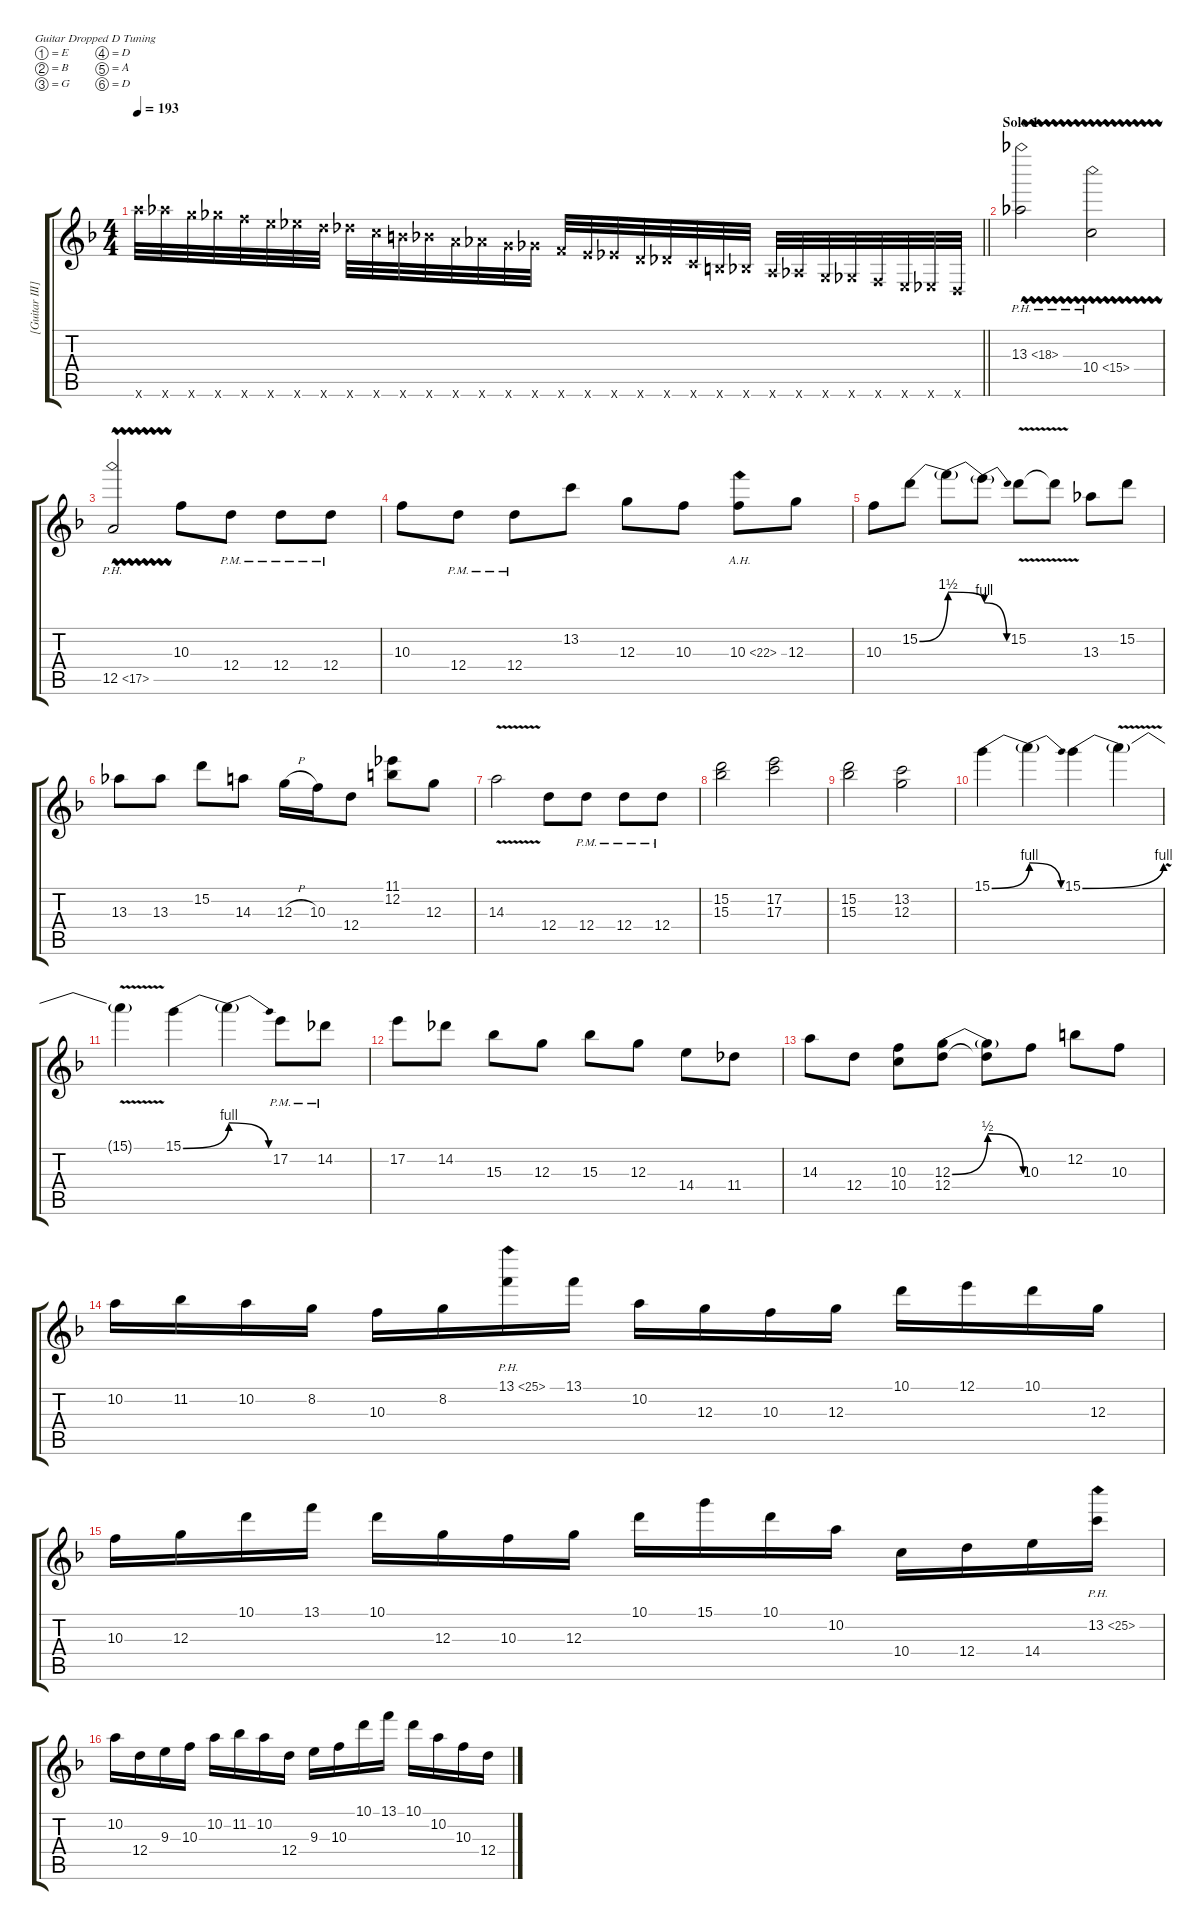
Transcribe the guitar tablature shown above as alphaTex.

\hideDynamics
\bracketExtendMode groupsimilarinstruments
\firstSystemTrackNameMode fullname
\otherSystemsTrackNameMode fullname
\otherSystemsTrackNameOrientation horizontal
\track ("[Guitar III]" "E-Gt") {instrument distortionguitar}
\staff {score tabs}
\tuning (E4 B3 G3 D3 A2 D2)
\ts (4 4)
\tempo 193
\clef g2
\barLineRight lightlight
\ks f
31.6{x}.32{dy f} 30.6{x}.32 29.6{x}.32 28.6{x}.32 27.6{x}.32 26.6{x}.32 25.6{x}.32 24.6{x}.32 23.6{x}.32 22.6{x}.32 21.6{x}.32 20.6{x}.32 19.6{x}.32 18.6{x}.32 17.6{x}.32 16.6{x}.32 15.6{x}.32 14.6{x}.32 13.6{x}.32 12.6{x}.32 11.6{x}.32 10.6{x}.32 9.6{x}.32 8.6{x}.32 7.6{x}.32 6.6{x}.32 5.6{x}.32 4.6{x}.32 3.6{x}.32 2.6{x}.32 1.6{x}.32 0.6{x}.32 |
\section ("" "Solo 1")
13.3{ph 5 vw}.2 10.4{ph 5 vw}.2 |
12.5{ph 5 vw}.2 10.3.8 12.4{pm}.8 12.4{pm}.8 12.4{pm}.8 |
10.3.8 12.4{pm}.8 12.4{pm}.8 13.2.8 12.3.8 10.3.8 10.3{ah 12}.8 12.3.8 |
10.3.8 15.2{be (bend 0 0 38.4 6)}.8 15.2{be (release 0 6 60 4) t}.8 15.2{be (release 0 4 60 0) t}.8 15.2{v}.8 15.2{v t}.8 13.3.8 15.2.8 |
13.3.8 13.3.8 15.2.8 14.3.8 12.3{h}.16 10.3.16 12.4.8 (11.1 12.2).8 12.3.8 |
14.3{v}.2 12.4.8 12.4{pm}.8 12.4{pm}.8 12.4{pm}.8 |
(15.2 15.3).2 (17.2 17.3).2 |
(15.2 15.3).2 (13.2 12.3).2 |
15.1{be (bend 0 0 42.6 4)}.4 15.1{be (release 0 4 60 0) t}.4 15.1{be (bend 0 0 29.4 4)}.4 15.1{v t}.4 |
15.1{v t}.4 15.1{be (bend 0 0 60 4)}.4 15.1{be (release 0 4 60 0) t}.4 17.2{pm}.8 14.2{pm}.8 |
17.2.8 14.2.8 15.3.8 12.3.8 15.3.8 12.3.8 14.4.8 11.4.8 |
14.3.8 12.4.8 (10.3 10.4).8 (12.3{be (bendrelease 10.799999999999999 0 18.599999999999998 2 36.6 2 46.199999999999996 0)} 12.4).8 (12.3{t} 12.4{t}).8 10.3.8 12.2.8 10.3.8 |
10.2.16 11.2.16 10.2.16 8.2.16 10.3.16 8.2.16 13.1{ph 12}.16 13.1.16 10.2.16 12.3.16 10.3.16 12.3.16 10.1.16 12.1.16 10.1.16 12.3.16 |
10.3.16 12.3.16 10.1.16 13.1.16 10.1.16 12.3.16 10.3.16 12.3.16 10.1.16 15.1.16 10.1.16 10.2.16 10.4.16 12.4.16 14.4.16 13.2{ph 12}.16 |
10.2.16 12.4.16 9.3.16 10.3.16 10.2.16 11.2.16 10.2.16 12.4.16 9.3.16 10.3.16 10.1.16 13.1.16 10.1.16 10.2.16 10.3.16 12.4.16
